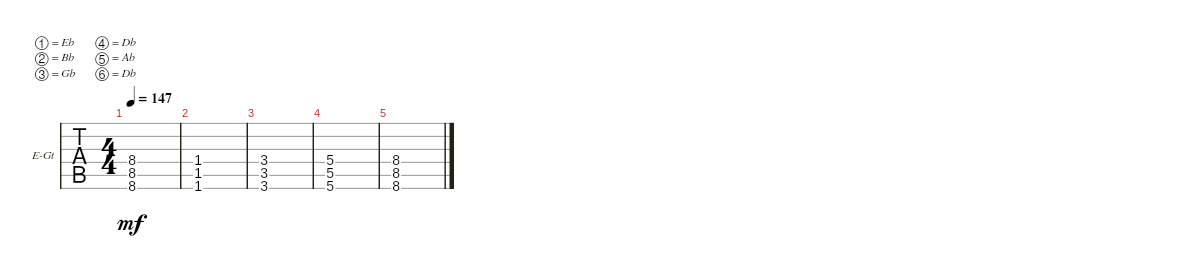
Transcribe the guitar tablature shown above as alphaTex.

\defaultSystemsLayout 4
\bracketExtendMode groupsimilarinstruments
\firstSystemTrackNameOrientation horizontal
\otherSystemsTrackNameOrientation horizontal
\track ("Guitar 3" "E-Gt") {instrument distortionguitar}
\staff {tabs}
\tuning (Eb4 Bb3 Gb3 Db3 Ab2 Db2)
\ts (4 4)
\tempo 147
\clef g2
\ks c
(8.6 8.5 8.4).1{dy mf} |
(1.6 1.5 1.4).1 |
(3.4 3.5 3.6).1 |
(5.4 5.5 5.6).1 |
(8.6 8.5 8.4).1
